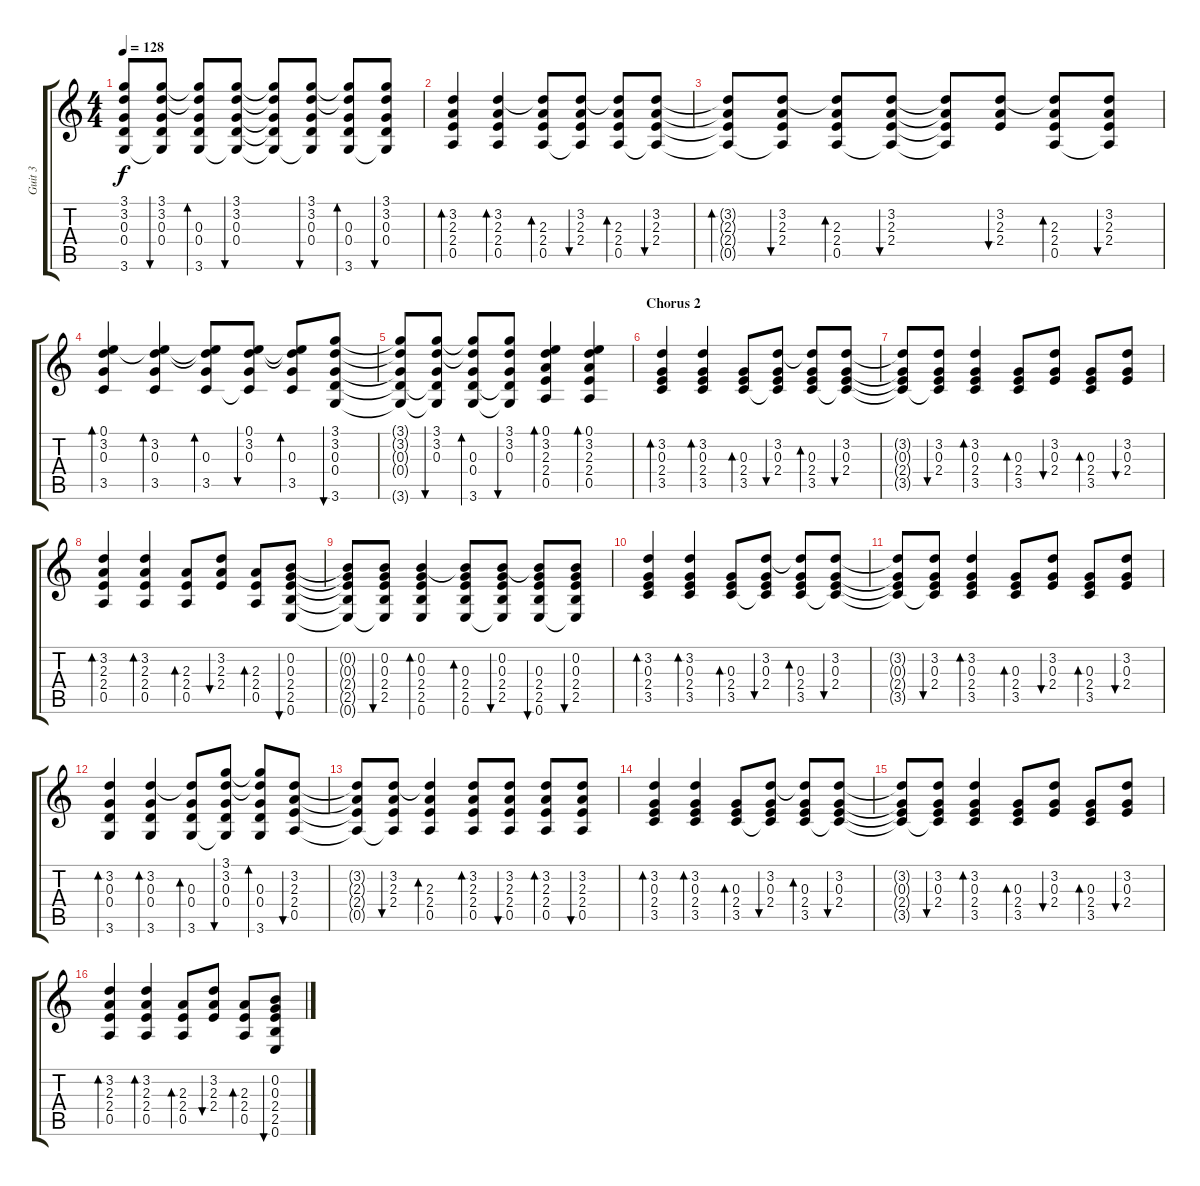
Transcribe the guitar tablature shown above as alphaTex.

\track ("Guit 3" "Guit 3") {instrument acousticguitarsteel}
\staff {score tabs}
\tuning (E4 B3 G3 D3 A2 E2) {hide}
\ts (4 4)
\tempo 128
\clef g2
\ks c
(3.1{t} 3.2{t} 0.3{t} 0.4{t} 3.6{t}).8{dy f} (3.1 3.2 0.3 0.4 3.6{t}).8{bu 30} (3.1{t} 3.2{t} 0.3 0.4 3.6).8{bd 30} (3.1 3.2 0.3 0.4 3.6{t}).8{bu 30} (3.1{t} 3.2{t} 0.3{t} 0.4{t} 3.6{t}).8 (3.1 3.2 0.3 0.4 3.6{t}).8{bu 30} (3.1{t} 3.2{t} 0.3 0.4 3.6).8{bd 30} (3.1 3.2 0.3 0.4 3.6{t}).8{bu 30} |
(3.2 2.3 2.4 0.5).4{bd 30} (3.2 2.3 2.4 0.5).4{bd 30} (3.2{t} 2.3 2.4 0.5).8{bd 30} (3.2 2.3 2.4 0.5{t}).8{bu 30} (3.2{t} 2.3 2.4 0.5).8{bd 30} (3.2 2.3 2.4 0.5{t}).8{bu 30} |
(3.2{t} 2.3{t} 2.4{t} 0.5{t}).8{bd 30} (3.2 2.3 2.4 0.5{t}).8{bu 30} (3.2{t} 2.3 2.4 0.5).8{bd 30} (3.2 2.3 2.4 0.5{t}).8{bu 30} (3.2{t} 2.3{t} 2.4{t} 0.5{t}).8 (3.2 2.3 2.4).8{bu 30} (3.2{t} 2.3 2.4 0.5).8{bd 30} (3.2 2.3 2.4 0.5{t}).8{bu 30} |
(0.1 3.2 0.3 3.5).4{bd 30} (0.1{t} 3.2 0.3 3.5).4{bd 30} (0.1{t} 3.2{t} 0.3 3.5).8{bd 30} (0.1 3.2 0.3 3.5{t}).8{bu 30} (0.1{t} 3.2{t} 0.3 3.5).8{bd 30} (3.1 3.2 0.3 0.4 3.6).8{bu 30} |
(3.1{t} 3.2{t} 0.3{t} 0.4{t} 3.6{t}).8 (3.1 3.2 0.3 0.4{t} 3.6{t}).8{bu 30} (3.1{t} 3.2{t} 0.3 0.4 3.6).8{bd 30} (3.1 3.2 0.3 0.4{t} 3.6{t}).8{bu 30} (0.1 3.2 2.3 2.4 0.5).4{bd 30} (0.1 3.2 2.3 2.4 0.5).4{bd 30} |
\section ("" "Chorus 2")
(3.2 0.3 2.4 3.5).4{bd 30} (3.2 0.3 2.4 3.5).4{bd 30} (0.3 2.4 3.5).8{bd 30} (3.2 0.3 2.4 3.5{t}).8{bu 30} (3.2{t} 0.3 2.4 3.5).8{bd 30} (3.2 0.3 2.4 3.5{t}).8{bu 30} |
(3.2{t} 0.3{t} 2.4{t} 3.5{t}).8 (3.2 0.3 2.4 3.5{t}).8{bu 30} (3.2 0.3 2.4 3.5).4{bd 30} (0.3 2.4 3.5).8{bd 30} (3.2 0.3 2.4).8{bu 30} (0.3 2.4 3.5).8{bd 30} (3.2 0.3 2.4).8{bu 30} |
(3.2 2.3 2.4 0.5).4{bd 30} (3.2 2.3 2.4 0.5).4{bd 30} (2.3 2.4 0.5).8{bd 30} (3.2 2.3 2.4).8{bu 30} (2.3 2.4 0.5).8{bd 30} (0.2 0.3 2.4 2.5 0.6).8{bu 30} |
(0.2{t} 0.3{t} 2.4{t} 2.5{t} 0.6{t}).8 (0.2 0.3 2.4 2.5 0.6{t}).8{bu 30} (0.2 0.3 2.4 2.5 0.6).4{bd 30} (0.2{t} 0.3 2.4 2.5 0.6).8{bd 30} (0.2 0.3 2.4 2.5 0.6{t}).8{bu 30} (0.2{t} 0.3 2.4 2.5 0.6).8{bu 30} (0.2 0.3 2.4 2.5 0.6{t}).8{bu 30} |
(3.2 0.3 2.4 3.5).4{bd 30} (3.2 0.3 2.4 3.5).4{bd 30} (0.3 2.4 3.5).8{bd 30} (3.2 0.3 2.4 3.5{t}).8{bu 30} (3.2{t} 0.3 2.4 3.5).8{bd 30} (3.2 0.3 2.4 3.5{t}).8{bu 30} |
(3.2{t} 0.3{t} 2.4{t} 3.5{t}).8 (3.2 0.3 2.4 3.5{t}).8{bu 30} (3.2 0.3 2.4 3.5).4{bd 30} (0.3 2.4 3.5).8{bd 30} (3.2 0.3 2.4).8{bu 30} (0.3 2.4 3.5).8{bd 30} (3.2 0.3 2.4).8{bu 30} |
(3.2 0.3 0.4 3.6).4{bd 30} (3.2 0.3 0.4 3.6).4{bd 30} (3.2{t} 0.3 0.4 3.6).8{bd 30} (3.1 3.2 0.3 0.4 3.6{t}).8{bu 30} (3.1{t} 3.2{t} 0.3 0.4 3.6).8{bd 30} (3.2 2.3 2.4 0.5).8{bu 30} |
(3.2{t} 2.3{t} 2.4{t} 0.5{t}).8 (3.2 2.3 2.4 0.5{t}).8{bu 30} (3.2{t} 2.3 2.4 0.5).4{bd 30} (3.2 2.3 2.4 0.5).8{bd 30} (3.2 2.3 2.4 0.5).8{bu 30} (3.2 2.3 2.4 0.5).8{bd 30} (3.2 2.3 2.4 0.5).8{bu 30} |
(3.2 0.3 2.4 3.5).4{bd 30} (3.2 0.3 2.4 3.5).4{bd 30} (0.3 2.4 3.5).8{bd 30} (3.2 0.3 2.4 3.5{t}).8{bu 30} (3.2{t} 0.3 2.4 3.5).8{bd 30} (3.2 0.3 2.4 3.5{t}).8{bu 30} |
(3.2{t} 0.3{t} 2.4{t} 3.5{t}).8 (3.2 0.3 2.4 3.5{t}).8{bu 30} (3.2 0.3 2.4 3.5).4{bd 30} (0.3 2.4 3.5).8{bd 30} (3.2 0.3 2.4).8{bu 30} (0.3 2.4 3.5).8{bd 30} (3.2 0.3 2.4).8{bu 30} |
(3.2 2.3 2.4 0.5).4{bd 30} (3.2 2.3 2.4 0.5).4{bd 30} (2.3 2.4 0.5).8{bd 30} (3.2 2.3 2.4).8{bu 30} (2.3 2.4 0.5).8{bd 30} (0.2 0.3 2.4 2.5 0.6).8{bu 30}
